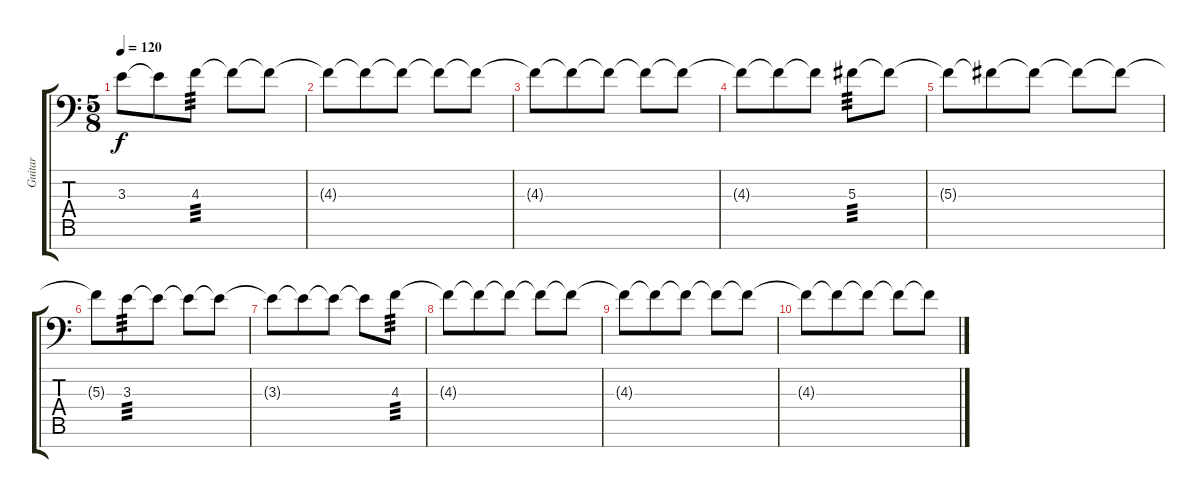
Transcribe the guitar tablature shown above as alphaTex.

\track ("Guitar" "Guitar") {instrument overdrivenguitar}
\staff {score tabs}
\tuning (Bb3 Gb3 Db3 Ab2 Eb2 Bb1 F1) {hide}
\ts (5 8)
\tempo 120
\clef f4
\ks c
3.3{t}.8{dy f} 3.3{t}.8 4.3.8{tp 3} 4.3{t}.8 4.3{t}.8 |
4.3{t}.8 4.3{t}.8 4.3{t}.8 4.3{t}.8 4.3{t}.8 |
4.3{t}.8 4.3{t}.8 4.3{t}.8 4.3{t}.8 4.3{t}.8 |
4.3{t}.8 4.3{t}.8 4.3{t}.8 5.3.8{tp 3} 5.3{t}.8 |
5.3{t}.8 5.3{t}.8 5.3{t}.8 5.3{t}.8 5.3{t}.8 |
5.3{t}.8 3.3.8{tp 3} 3.3{t}.8 3.3{t}.8 3.3{t}.8 |
3.3{t}.8 3.3{t}.8 3.3{t}.8 3.3{t}.8 4.3.8{tp 3} |
4.3{t}.8 4.3{t}.8 4.3{t}.8 4.3{t}.8 4.3{t}.8 |
4.3{t}.8 4.3{t}.8 4.3{t}.8 4.3{t}.8 4.3{t}.8 |
4.3{t}.8 4.3{t}.8 4.3{t}.8 4.3{t}.8 4.3{t}.8
